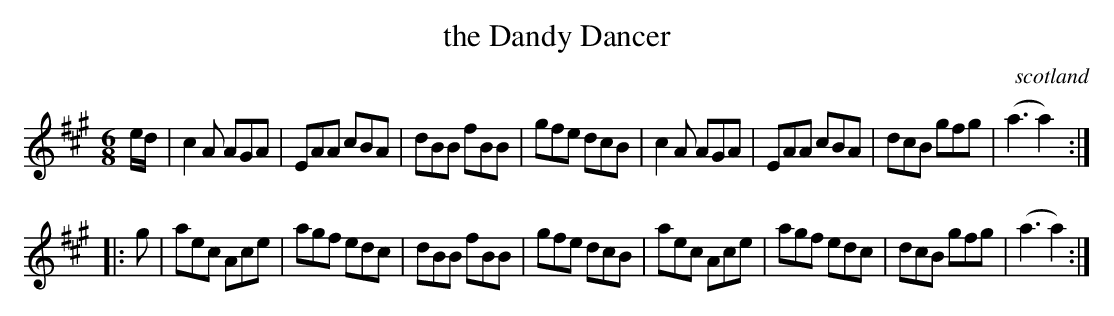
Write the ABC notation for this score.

X:1
T:the Dandy Dancer
O:scotland
M:6/8
K:A
e/d/|\
c2A AGA|EAA cBA|dBB fBB|gfe dcB|\
c2A AGA|EAA cBA|dcB gfg|(a3 a2)::
g|\
aec Ace|agf edc|dBB fBB|gfe dcB|\
aec Ace|agf edc|dcB gfg|(a3 a2):|
